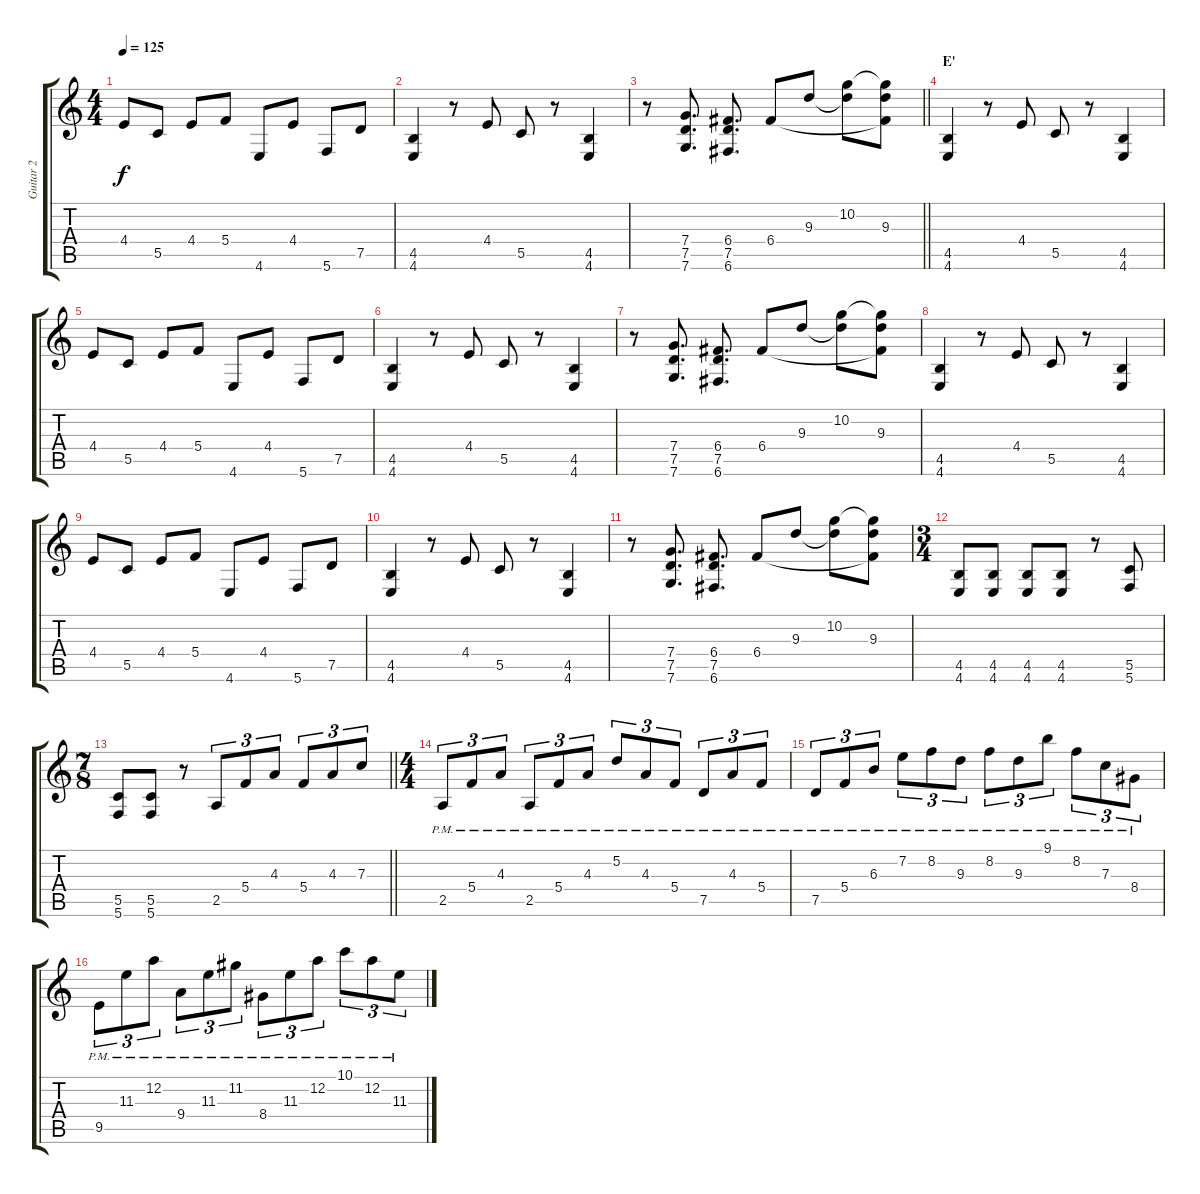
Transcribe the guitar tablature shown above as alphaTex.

\track ("Guitar 2" "Guitar 2") {instrument overdrivenguitar}
\staff {score tabs}
\tuning (D4 A3 F3 C3 G2 C2) {hide}
\ts (4 4)
\tempo 125
\clef g2
\ks c
4.4.8{dy f} 5.5.8 4.4.8 5.4.8 4.6.8 4.4.8 5.6.8 7.5.8 |
(4.5 4.6).4 r.8 4.4.8 5.5.8 r.8 (4.5 4.6).4 |
\barLineRight lightlight
r.8 (7.4 7.5 7.6).8{d} (6.4 7.5 6.6).8{d} 6.4.8 9.3.8 (10.2 9.3{t}).8 (10.2{t} 9.3 6.4{t}).8 |
\section ("" "E'")
(4.5 4.6).4 r.8 4.4.8 5.5.8 r.8 (4.5 4.6).4 |
4.4.8 5.5.8 4.4.8 5.4.8 4.6.8 4.4.8 5.6.8 7.5.8 |
(4.5 4.6).4 r.8 4.4.8 5.5.8 r.8 (4.5 4.6).4 |
r.8 (7.4 7.5 7.6).8{d} (6.4 7.5 6.6).8{d} 6.4.8 9.3.8 (10.2 9.3{t}).8 (10.2{t} 9.3 6.4{t}).8 |
(4.5 4.6).4 r.8 4.4.8 5.5.8 r.8 (4.5 4.6).4 |
4.4.8 5.5.8 4.4.8 5.4.8 4.6.8 4.4.8 5.6.8 7.5.8 |
(4.5 4.6).4 r.8 4.4.8 5.5.8 r.8 (4.5 4.6).4 |
r.8 (7.4 7.5 7.6).8{d} (6.4 7.5 6.6).8{d} 6.4.8 9.3.8 (10.2 9.3{t}).8 (10.2{t} 9.3 6.4{t}).8 |
\ts (3 4)
(4.5 4.6).8 (4.5 4.6).8 (4.5 4.6).8 (4.5 4.6).8 r.8 (5.5 5.6).8 |
\ts (7 8)
\barLineRight lightlight
(5.5 5.6).8 (5.5 5.6).8 r.8 2.5.8{tu (3 2)} 5.4.8{tu (3 2)} 4.3.8{tu (3 2)} 5.4.8{tu (3 2)} 4.3.8{tu (3 2)} 7.3.8{tu (3 2)} |
\ts (4 4)
\section ("" "")
2.5{pm}.8{tu (3 2) instrument overdrivenguitar} 5.4{pm}.8{tu (3 2)} 4.3{pm}.8{tu (3 2)} 2.5{pm}.8{tu (3 2)} 5.4{pm}.8{tu (3 2)} 4.3{pm}.8{tu (3 2)} 5.2{pm}.8{tu (3 2)} 4.3{pm}.8{tu (3 2)} 5.4{pm}.8{tu (3 2)} 7.5{pm}.8{tu (3 2)} 4.3{pm}.8{tu (3 2)} 5.4{pm}.8{tu (3 2)} |
7.5{pm}.8{tu (3 2)} 5.4{pm}.8{tu (3 2)} 6.3{pm}.8{tu (3 2)} 7.2{pm}.8{tu (3 2)} 8.2{pm}.8{tu (3 2)} 9.3{pm}.8{tu (3 2)} 8.2{pm}.8{tu (3 2)} 9.3{pm}.8{tu (3 2)} 9.1{pm}.8{tu (3 2)} 8.2{pm}.8{tu (3 2)} 7.3{pm}.8{tu (3 2)} 8.4{pm}.8{tu (3 2)} |
9.5{pm}.8{tu (3 2)} 11.3{pm}.8{tu (3 2)} 12.2{pm}.8{tu (3 2)} 9.4{pm}.8{tu (3 2)} 11.3{pm}.8{tu (3 2)} 11.2{pm}.8{tu (3 2)} 8.4{pm}.8{tu (3 2)} 11.3{pm}.8{tu (3 2)} 12.2{pm}.8{tu (3 2)} 10.1{pm}.8{tu (3 2)} 12.2{pm}.8{tu (3 2)} 11.3{pm}.8{tu (3 2)}
